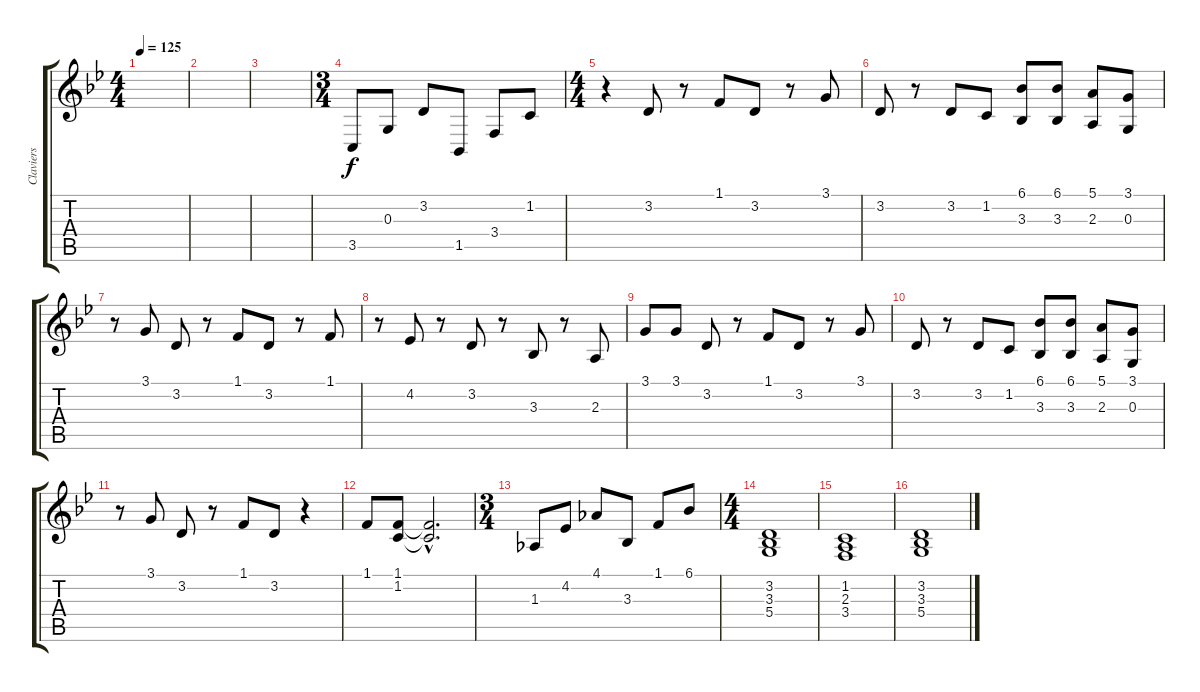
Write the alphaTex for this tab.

\track ("Claviers" "Claviers") {instrument churchorgan}
\staff {score tabs}
\tuning (E4 B3 G3 D3 A2 E2) {hide}
\ts (4 4)
\tempo 125
\clef g2
\ks bb
|
|
|
\ts (3 4)
3.5.8 0.3.8 3.2.8 1.5.8 3.4.8 1.2.8 |
\ts (4 4)
r.4 3.2.8 r.8 1.1.8 3.2.8 r.8 3.1.8 |
3.2.8 r.8 3.2.8 1.2.8 (6.1 3.3).8 (6.1 3.3).8 (5.1 2.3).8 (3.1 0.3).8 |
r.8 3.1.8 3.2.8 r.8 1.1.8 3.2.8 r.8 1.1.8 |
r.8 4.2.8 r.8 3.2.8 r.8 3.3.8 r.8 2.3.8 |
3.1.8 3.1.8 3.2.8 r.8 1.1.8 3.2.8 r.8 3.1.8 |
3.2.8 r.8 3.2.8 1.2.8 (6.1 3.3).8 (6.1 3.3).8 (5.1 2.3).8 (3.1 0.3).8 |
r.8 3.1.8 3.2.8 r.8 1.1.8 3.2.8 r.4 |
1.1.8 (1.1 1.2).8 (1.1{hac t} 1.2{hac t}).2{d} |
\ts (3 4)
1.3.8 4.2.8 4.1.8 3.3.8 1.1.8 6.1.8 |
\ts (4 4)
(3.2 3.3 5.4).1 |
(1.2 2.3 3.4).1 |
(3.2 3.3 5.4).1
